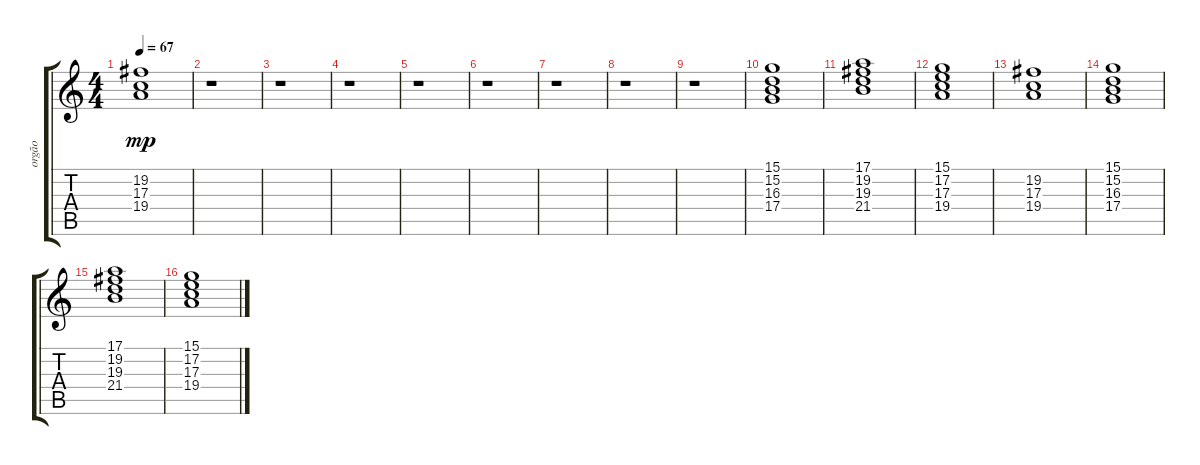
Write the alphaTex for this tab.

\track ("orgão" "orgão") {instrument stringensemble2}
\staff {score tabs}
\tuning (E4 B3 G3 D3 A2 E2) {hide}
\ts (4 4)
\tempo 67
\clef g2
\ks c
(19.2 17.3 19.4).1{dy mp} |
r.1 |
r.1 |
r.1 |
r.1 |
r.1 |
r.1 |
r.1 |
r.1 |
(15.1 15.2 16.3 17.4).1 |
(17.1 19.2 19.3 21.4).1 |
(15.1 17.2 17.3 19.4).1 |
(19.2 17.3 19.4).1 |
(15.1 15.2 16.3 17.4).1 |
(17.1 19.2 19.3 21.4).1 |
(15.1 17.2 17.3 19.4).1
